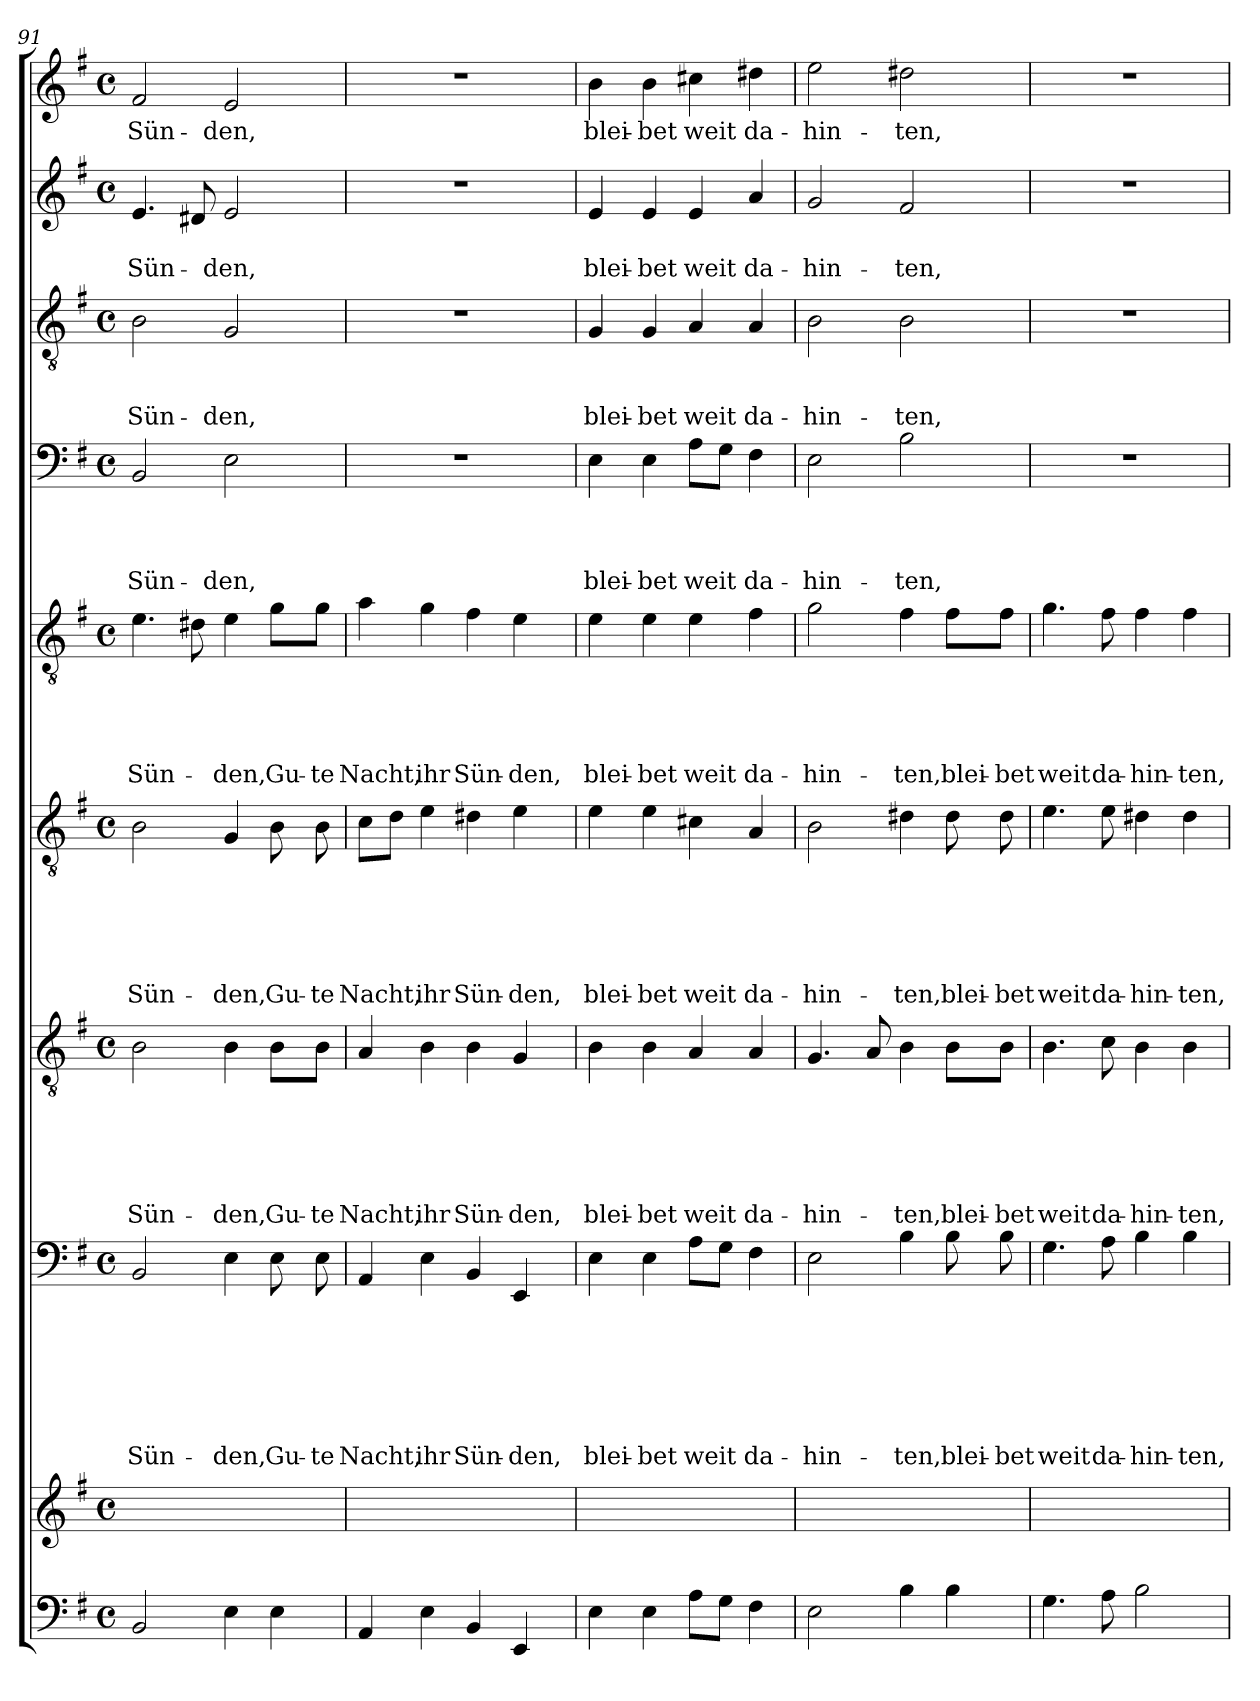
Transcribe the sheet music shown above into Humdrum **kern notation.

**kern	**kern	**kern	**text	**text	**text	**text	**text	**text	**text	**kern	**text	**text	**text	**text	**text	**text	**kern	**text	**text	**text	**text	**text	**text	**kern	**text	**text	**text	**text	**text	**kern	**text	**text	**text	**text	**kern	**text	**text	**text	**kern	**text	**text	**kern	**text
*part10	*part9	*part8	*part8	*part8	*part8	*part8	*part8	*part8	*part8	*part7	*part7	*part7	*part7	*part7	*part7	*part7	*part6	*part6	*part6	*part6	*part6	*part6	*part6	*part5	*part5	*part5	*part5	*part5	*part5	*part4	*part4	*part4	*part4	*part4	*part3	*part3	*part3	*part3	*part2	*part2	*part2	*part1	*part1
*staff10	*staff9	*staff8	*staff8	*staff8	*staff8	*staff8	*staff8	*staff8	*staff8	*staff7	*staff7	*staff7	*staff7	*staff7	*staff7	*staff7	*staff6	*staff6	*staff6	*staff6	*staff6	*staff6	*staff6	*staff5	*staff5	*staff5	*staff5	*staff5	*staff5	*staff4	*staff4	*staff4	*staff4	*staff4	*staff3	*staff3	*staff3	*staff3	*staff2	*staff2	*staff2	*staff1	*staff1
!!LO:PB:g=z
*clefF4	*clefG2	*clefF4	*	*	*	*	*	*	*	*clefGv2	*	*	*	*	*	*	*clefGv2	*	*	*	*	*	*	*clefGv2	*	*	*	*	*	*clefF4	*	*	*	*	*clefGv2	*	*	*	*clefG2	*	*	*clefG2	*
*k[f#]	*k[f#]	*k[f#]	*	*	*	*	*	*	*	*k[f#]	*	*	*	*	*	*	*k[f#]	*	*	*	*	*	*	*k[f#]	*	*	*	*	*	*k[f#]	*	*	*	*	*k[f#]	*	*	*	*k[f#]	*	*	*k[f#]	*
*G:	*G:	*G:	*	*	*	*	*	*	*	*G:	*	*	*	*	*	*	*G:	*	*	*	*	*	*	*G:	*	*	*	*	*	*G:	*	*	*	*	*G:	*	*	*	*G:	*	*	*G:	*
*M4/4	*M4/4	*M4/4	*	*	*	*	*	*	*	*M4/4	*	*	*	*	*	*	*M4/4	*	*	*	*	*	*	*M4/4	*	*	*	*	*	*M4/4	*	*	*	*	*M4/4	*	*	*	*M4/4	*	*	*M4/4	*
*met(c)	*met(c)	*met(c)	*	*	*	*	*	*	*	*met(c)	*	*	*	*	*	*	*met(c)	*	*	*	*	*	*	*met(c)	*	*	*	*	*	*met(c)	*	*	*	*	*met(c)	*	*	*	*met(c)	*	*	*met(c)	*
=91	=91	=91	=91	=91	=91	=91	=91	=91	=91	=91	=91	=91	=91	=91	=91	=91	=91	=91	=91	=91	=91	=91	=91	=91	=91	=91	=91	=91	=91	=91	=91	=91	=91	=91	=91	=91	=91	=91	=91	=91	=91	=91	=91
!	!	!	!	!	!	!	!	!	!LO:LY:b	!	!	!	!	!	!	!LO:LY:b	!	!	!	!	!	!	!LO:LY:b	!	!	!	!	!	!LO:LY:b	!	!	!	!	!LO:LY:b	!	!	!	!LO:LY:b	!	!	!LO:LY:b	!	!LO:LY:b
2BB/	1ryy	2BB/	.	.	.	.	.	.	Sün-	2B\	.	.	.	.	.	Sün-	2B\	.	.	.	.	.	Sün-	4.e\	.	.	.	.	Sün-	2BB/	.	.	.	Sün-	2B\	.	.	Sün-	4.e/	.	Sün-	2f#/	Sün-
.	.	.	.	.	.	.	.	.	.	.	.	.	.	.	.	.	.	.	.	.	.	.	.	8d#X\	.	.	.	.	.	.	.	.	.	.	.	.	.	.	8d#X/	.	.	.	.
!	!	!	!	!	!	!	!	!	!LO:LY:b	!	!	!	!	!	!	!LO:LY:b	!	!	!	!	!	!	!LO:LY:b	!	!	!	!	!	!LO:LY:b	!	!	!	!	!LO:LY:b	!	!	!	!LO:LY:b	!	!	!LO:LY:b	!	!LO:LY:b
4E\	.	4E\	.	.	.	.	.	.	-den,	4B\	.	.	.	.	.	-den,	4G/	.	.	.	.	.	-den,	4e\	.	.	.	.	-den,	2E\	.	.	.	-den,	2G/	.	.	-den,	2e/	.	-den,	2e/	-den,
!	!	!	!	!	!	!	!	!	!LO:LY:b	!	!	!	!	!	!	!LO:LY:b	!	!	!	!	!	!	!LO:LY:b	!	!	!	!	!	!LO:LY:b	!	!	!	!	!	!	!	!	!	!	!	!	!	!
4E\	.	8E\	.	.	.	.	.	.	Gu-	8B\L	.	.	.	.	.	Gu-	8B\	.	.	.	.	.	Gu-	8g\L	.	.	.	.	Gu-	.	.	.	.	.	.	.	.	.	.	.	.	.	.
!	!	!	!	!	!	!	!	!	!LO:LY:b	!	!	!	!	!	!	!LO:LY:b	!	!	!	!	!	!	!LO:LY:b	!	!	!	!	!	!LO:LY:b	!	!	!	!	!	!	!	!	!	!	!	!	!	!
.	.	8E\	.	.	.	.	.	.	-te	8B\J	.	.	.	.	.	-te	8B\	.	.	.	.	.	-te	8g\J	.	.	.	.	-te	.	.	.	.	.	.	.	.	.	.	.	.	.	.
=92	=92	=92	=92	=92	=92	=92	=92	=92	=92	=92	=92	=92	=92	=92	=92	=92	=92	=92	=92	=92	=92	=92	=92	=92	=92	=92	=92	=92	=92	=92	=92	=92	=92	=92	=92	=92	=92	=92	=92	=92	=92	=92	=92
!	!	!	!	!	!	!	!	!	!LO:LY:b	!	!	!	!	!	!	!LO:LY:b	!	!	!	!	!	!	!LO:LY:b	!	!	!	!	!	!LO:LY:b	!	!	!	!	!	!	!	!	!	!	!	!	!	!
4AA/	1ryy	4AA/	.	.	.	.	.	.	Nacht,	4A/	.	.	.	.	.	Nacht,	8c\L	.	.	.	.	.	Nacht,	4a\	.	.	.	.	Nacht,	1r	.	.	.	.	1r	.	.	.	1r	.	.	1r	.
.	.	.	.	.	.	.	.	.	.	.	.	.	.	.	.	.	8d\J	.	.	.	.	.	.	.	.	.	.	.	.	.	.	.	.	.	.	.	.	.	.	.	.	.	.
!	!	!	!	!	!	!	!	!	!LO:LY:b	!	!	!	!	!	!	!LO:LY:b	!	!	!	!	!	!	!LO:LY:b	!	!	!	!	!	!LO:LY:b	!	!	!	!	!	!	!	!	!	!	!	!	!	!
4E\	.	4E\	.	.	.	.	.	.	ihr	4B\	.	.	.	.	.	ihr	4e\	.	.	.	.	.	ihr	4g\	.	.	.	.	ihr	.	.	.	.	.	.	.	.	.	.	.	.	.	.
!	!	!	!	!	!	!	!	!	!LO:LY:b	!	!	!	!	!	!	!LO:LY:b	!	!	!	!	!	!	!LO:LY:b	!	!	!	!	!	!LO:LY:b	!	!	!	!	!	!	!	!	!	!	!	!	!	!
4BB/	.	4BB/	.	.	.	.	.	.	Sün-	4B\	.	.	.	.	.	Sün-	4d#X\	.	.	.	.	.	Sün-	4f#\	.	.	.	.	Sün-	.	.	.	.	.	.	.	.	.	.	.	.	.	.
!	!	!	!	!	!	!	!	!	!LO:LY:b	!	!	!	!	!	!	!LO:LY:b	!	!	!	!	!	!	!LO:LY:b	!	!	!	!	!	!LO:LY:b	!	!	!	!	!	!	!	!	!	!	!	!	!	!
4EE/	.	4EE/	.	.	.	.	.	.	-den,	4G/	.	.	.	.	.	-den,	4e\	.	.	.	.	.	-den,	4e\	.	.	.	.	-den,	.	.	.	.	.	.	.	.	.	.	.	.	.	.
=93	=93	=93	=93	=93	=93	=93	=93	=93	=93	=93	=93	=93	=93	=93	=93	=93	=93	=93	=93	=93	=93	=93	=93	=93	=93	=93	=93	=93	=93	=93	=93	=93	=93	=93	=93	=93	=93	=93	=93	=93	=93	=93	=93
!	!	!	!	!	!	!	!	!	!LO:LY:b	!	!	!	!	!	!	!LO:LY:b	!	!	!	!	!	!	!LO:LY:b	!	!	!	!	!	!LO:LY:b	!	!	!	!	!LO:LY:b	!	!	!	!LO:LY:b	!	!	!LO:LY:b	!	!LO:LY:b
4E\	1ryy	4E\	.	.	.	.	.	.	blei-	4B\	.	.	.	.	.	blei-	4e\	.	.	.	.	.	blei-	4e\	.	.	.	.	blei-	4E\	.	.	.	blei-	4G/	.	.	blei-	4e/	.	blei-	4b\	blei-
!	!	!	!	!	!	!	!	!	!LO:LY:b	!	!	!	!	!	!	!LO:LY:b	!	!	!	!	!	!	!LO:LY:b	!	!	!	!	!	!LO:LY:b	!	!	!	!	!LO:LY:b	!	!	!	!LO:LY:b	!	!	!LO:LY:b	!	!LO:LY:b
4E\	.	4E\	.	.	.	.	.	.	-bet	4B\	.	.	.	.	.	-bet	4e\	.	.	.	.	.	-bet	4e\	.	.	.	.	-bet	4E\	.	.	.	-bet	4G/	.	.	-bet	4e/	.	-bet	4b\	-bet
!	!	!	!	!	!	!	!	!	!LO:LY:b	!	!	!	!	!	!	!LO:LY:b	!	!	!	!	!	!	!LO:LY:b	!	!	!	!	!	!LO:LY:b	!	!	!	!	!LO:LY:b	!	!	!	!LO:LY:b	!	!	!LO:LY:b	!	!LO:LY:b
8A\L	.	8A\L	.	.	.	.	.	.	weit	4A/	.	.	.	.	.	weit	4c#X\	.	.	.	.	.	weit	4e\	.	.	.	.	weit	8A\L	.	.	.	weit	4A/	.	.	weit	4e/	.	weit	4cc#X\	weit
8G\J	.	8G\J	.	.	.	.	.	.	.	.	.	.	.	.	.	.	.	.	.	.	.	.	.	.	.	.	.	.	.	8G\J	.	.	.	.	.	.	.	.	.	.	.	.	.
!	!	!	!	!	!	!	!	!	!LO:LY:b	!	!	!	!	!	!	!LO:LY:b	!	!	!	!	!	!	!LO:LY:b	!	!	!	!	!	!LO:LY:b	!	!	!	!	!LO:LY:b	!	!	!	!LO:LY:b	!	!	!LO:LY:b	!	!LO:LY:b
4F#\	.	4F#\	.	.	.	.	.	.	da-	4A/	.	.	.	.	.	da-	4A/	.	.	.	.	.	da-	4f#\	.	.	.	.	da-	4F#\	.	.	.	da-	4A/	.	.	da-	4a/	.	da-	4dd#X\	da-
=94	=94	=94	=94	=94	=94	=94	=94	=94	=94	=94	=94	=94	=94	=94	=94	=94	=94	=94	=94	=94	=94	=94	=94	=94	=94	=94	=94	=94	=94	=94	=94	=94	=94	=94	=94	=94	=94	=94	=94	=94	=94	=94	=94
!	!	!	!	!	!	!	!	!	!LO:LY:b	!	!	!	!	!	!	!LO:LY:b	!	!	!	!	!	!	!LO:LY:b	!	!	!	!	!	!LO:LY:b	!	!	!	!	!LO:LY:b	!	!	!	!LO:LY:b	!	!	!LO:LY:b	!	!LO:LY:b
2E\	1ryy	2E\	.	.	.	.	.	.	-hin-	4.G/	.	.	.	.	.	-hin-	2B\	.	.	.	.	.	-hin-	2g\	.	.	.	.	-hin-	2E\	.	.	.	-hin-	2B\	.	.	-hin-	2g/	.	-hin-	2ee\	-hin-
.	.	.	.	.	.	.	.	.	.	8A/	.	.	.	.	.	.	.	.	.	.	.	.	.	.	.	.	.	.	.	.	.	.	.	.	.	.	.	.	.	.	.	.	.
!	!	!	!	!	!	!	!	!	!LO:LY:b	!	!	!	!	!	!	!LO:LY:b	!	!	!	!	!	!	!LO:LY:b	!	!	!	!	!	!LO:LY:b	!	!	!	!	!LO:LY:b	!	!	!	!LO:LY:b	!	!	!LO:LY:b	!	!LO:LY:b
4B\	.	4B\	.	.	.	.	.	.	-ten,	4B\	.	.	.	.	.	-ten,	4d#X\	.	.	.	.	.	-ten,	4f#\	.	.	.	.	-ten,	2B\	.	.	.	-ten,	2B\	.	.	-ten,	2f#/	.	-ten,	2dd#X\	-ten,
!	!	!	!	!	!	!	!	!	!LO:LY:b	!	!	!	!	!	!	!LO:LY:b	!	!	!	!	!	!	!LO:LY:b	!	!	!	!	!	!LO:LY:b	!	!	!	!	!	!	!	!	!	!	!	!	!	!
4B\	.	8B\	.	.	.	.	.	.	blei-	8B\L	.	.	.	.	.	blei-	8d#\	.	.	.	.	.	blei-	8f#\L	.	.	.	.	blei-	.	.	.	.	.	.	.	.	.	.	.	.	.	.
!	!	!	!	!	!	!	!	!	!LO:LY:b	!	!	!	!	!	!	!LO:LY:b	!	!	!	!	!	!	!LO:LY:b	!	!	!	!	!	!LO:LY:b	!	!	!	!	!	!	!	!	!	!	!	!	!	!
.	.	8B\	.	.	.	.	.	.	-bet	8B\J	.	.	.	.	.	-bet	8d#\	.	.	.	.	.	-bet	8f#\J	.	.	.	.	-bet	.	.	.	.	.	.	.	.	.	.	.	.	.	.
=95	=95	=95	=95	=95	=95	=95	=95	=95	=95	=95	=95	=95	=95	=95	=95	=95	=95	=95	=95	=95	=95	=95	=95	=95	=95	=95	=95	=95	=95	=95	=95	=95	=95	=95	=95	=95	=95	=95	=95	=95	=95	=95	=95
!	!	!	!	!	!	!	!	!	!LO:LY:b	!	!	!	!	!	!	!LO:LY:b	!	!	!	!	!	!	!LO:LY:b	!	!	!	!	!	!LO:LY:b	!	!	!	!	!	!	!	!	!	!	!	!	!	!
4.G\	1ryy	4.G\	.	.	.	.	.	.	weit	4.B\	.	.	.	.	.	weit	4.e\	.	.	.	.	.	weit	4.g\	.	.	.	.	weit	1r	.	.	.	.	1r	.	.	.	1r	.	.	1r	.
!	!	!	!	!	!	!	!	!	!LO:LY:b	!	!	!	!	!	!	!LO:LY:b	!	!	!	!	!	!	!LO:LY:b	!	!	!	!	!	!LO:LY:b	!	!	!	!	!	!	!	!	!	!	!	!	!	!
8A\	.	8A\	.	.	.	.	.	.	da-	8c\	.	.	.	.	.	da-	8e\	.	.	.	.	.	da-	8f#\	.	.	.	.	da-	.	.	.	.	.	.	.	.	.	.	.	.	.	.
!	!	!	!	!	!	!	!	!	!LO:LY:b	!	!	!	!	!	!	!LO:LY:b	!	!	!	!	!	!	!LO:LY:b	!	!	!	!	!	!LO:LY:b	!	!	!	!	!	!	!	!	!	!	!	!	!	!
2B\	.	4B\	.	.	.	.	.	.	-hin-	4B\	.	.	.	.	.	-hin-	4d#X\	.	.	.	.	.	-hin-	4f#\	.	.	.	.	-hin-	.	.	.	.	.	.	.	.	.	.	.	.	.	.
!	!	!	!	!	!	!	!	!	!LO:LY:b	!	!	!	!	!	!	!LO:LY:b	!	!	!	!	!	!	!LO:LY:b	!	!	!	!	!	!LO:LY:b	!	!	!	!	!	!	!	!	!	!	!	!	!	!
.	.	4B\	.	.	.	.	.	.	-ten,	4B\	.	.	.	.	.	-ten,	4d#\	.	.	.	.	.	-ten,	4f#\	.	.	.	.	-ten,	.	.	.	.	.	.	.	.	.	.	.	.	.	.
=	=	=	=	=	=	=	=	=	=	=	=	=	=	=	=	=	=	=	=	=	=	=	=	=	=	=	=	=	=	=	=	=	=	=	=	=	=	=	=	=	=	=	=
*-	*-	*-	*-	*-	*-	*-	*-	*-	*-	*-	*-	*-	*-	*-	*-	*-	*-	*-	*-	*-	*-	*-	*-	*-	*-	*-	*-	*-	*-	*-	*-	*-	*-	*-	*-	*-	*-	*-	*-	*-	*-	*-	*-
